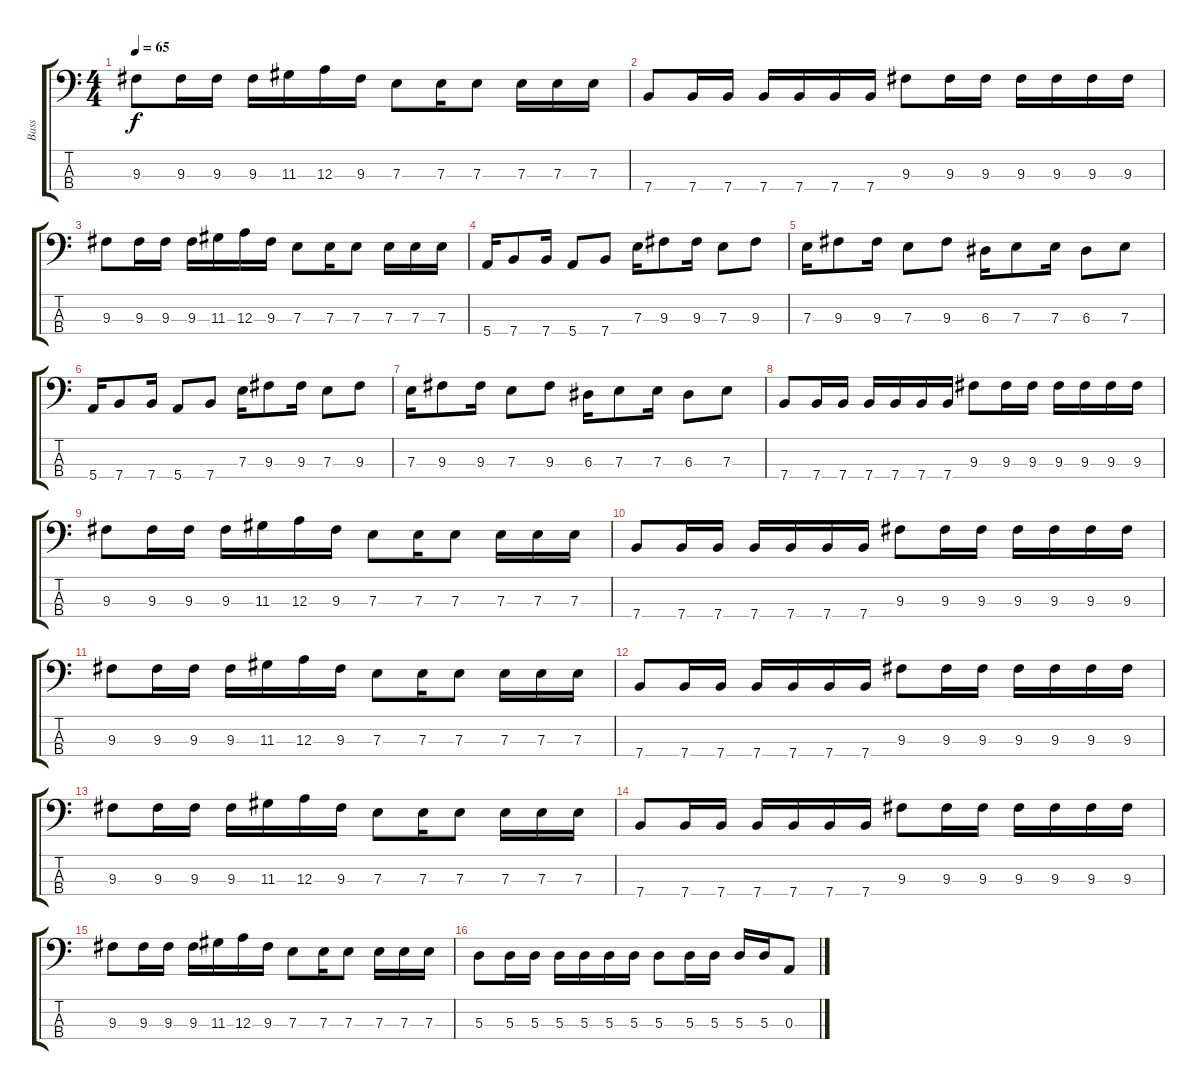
\track ("Bass" "Bass") {instrument electricbassfinger}
\staff {score tabs}
\tuning (G2 D2 A1 E1) {hide}
\ts (4 4)
\tempo 65
\clef f4
\ks c
9.3.8{dy f} 9.3.16 9.3.16 9.3.16 11.3.16 12.3.16 9.3.16 7.3.8 7.3.16 7.3.8 7.3.16 7.3.16 7.3.16 |
7.4.8 7.4.16 7.4.16 7.4.16 7.4.16 7.4.16 7.4.16 9.3.8 9.3.16 9.3.16 9.3.16 9.3.16 9.3.16 9.3.16 |
9.3.8 9.3.16 9.3.16 9.3.16 11.3.16 12.3.16 9.3.16 7.3.8 7.3.16 7.3.8 7.3.16 7.3.16 7.3.16 |
5.4.16 7.4.8 7.4.16 5.4.8 7.4.8 7.3.16 9.3.8 9.3.16 7.3.8 9.3.8 |
7.3.16 9.3.8 9.3.16 7.3.8 9.3.8 6.3.16 7.3.8 7.3.16 6.3.8 7.3.8 |
5.4.16 7.4.8 7.4.16 5.4.8 7.4.8 7.3.16 9.3.8 9.3.16 7.3.8 9.3.8 |
7.3.16 9.3.8 9.3.16 7.3.8 9.3.8 6.3.16 7.3.8 7.3.16 6.3.8 7.3.8 |
7.4.8 7.4.16 7.4.16 7.4.16 7.4.16 7.4.16 7.4.16 9.3.8 9.3.16 9.3.16 9.3.16 9.3.16 9.3.16 9.3.16 |
9.3.8 9.3.16 9.3.16 9.3.16 11.3.16 12.3.16 9.3.16 7.3.8 7.3.16 7.3.8 7.3.16 7.3.16 7.3.16 |
7.4.8 7.4.16 7.4.16 7.4.16 7.4.16 7.4.16 7.4.16 9.3.8 9.3.16 9.3.16 9.3.16 9.3.16 9.3.16 9.3.16 |
9.3.8 9.3.16 9.3.16 9.3.16 11.3.16 12.3.16 9.3.16 7.3.8 7.3.16 7.3.8 7.3.16 7.3.16 7.3.16 |
7.4.8 7.4.16 7.4.16 7.4.16 7.4.16 7.4.16 7.4.16 9.3.8 9.3.16 9.3.16 9.3.16 9.3.16 9.3.16 9.3.16 |
9.3.8 9.3.16 9.3.16 9.3.16 11.3.16 12.3.16 9.3.16 7.3.8 7.3.16 7.3.8 7.3.16 7.3.16 7.3.16 |
7.4.8 7.4.16 7.4.16 7.4.16 7.4.16 7.4.16 7.4.16 9.3.8 9.3.16 9.3.16 9.3.16 9.3.16 9.3.16 9.3.16 |
9.3.8 9.3.16 9.3.16 9.3.16 11.3.16 12.3.16 9.3.16 7.3.8 7.3.16 7.3.8 7.3.16 7.3.16 7.3.16 |
5.3.8 5.3.16 5.3.16 5.3.16 5.3.16 5.3.16 5.3.16 5.3.8 5.3.16 5.3.16 5.3.16 5.3.16 0.3.8
